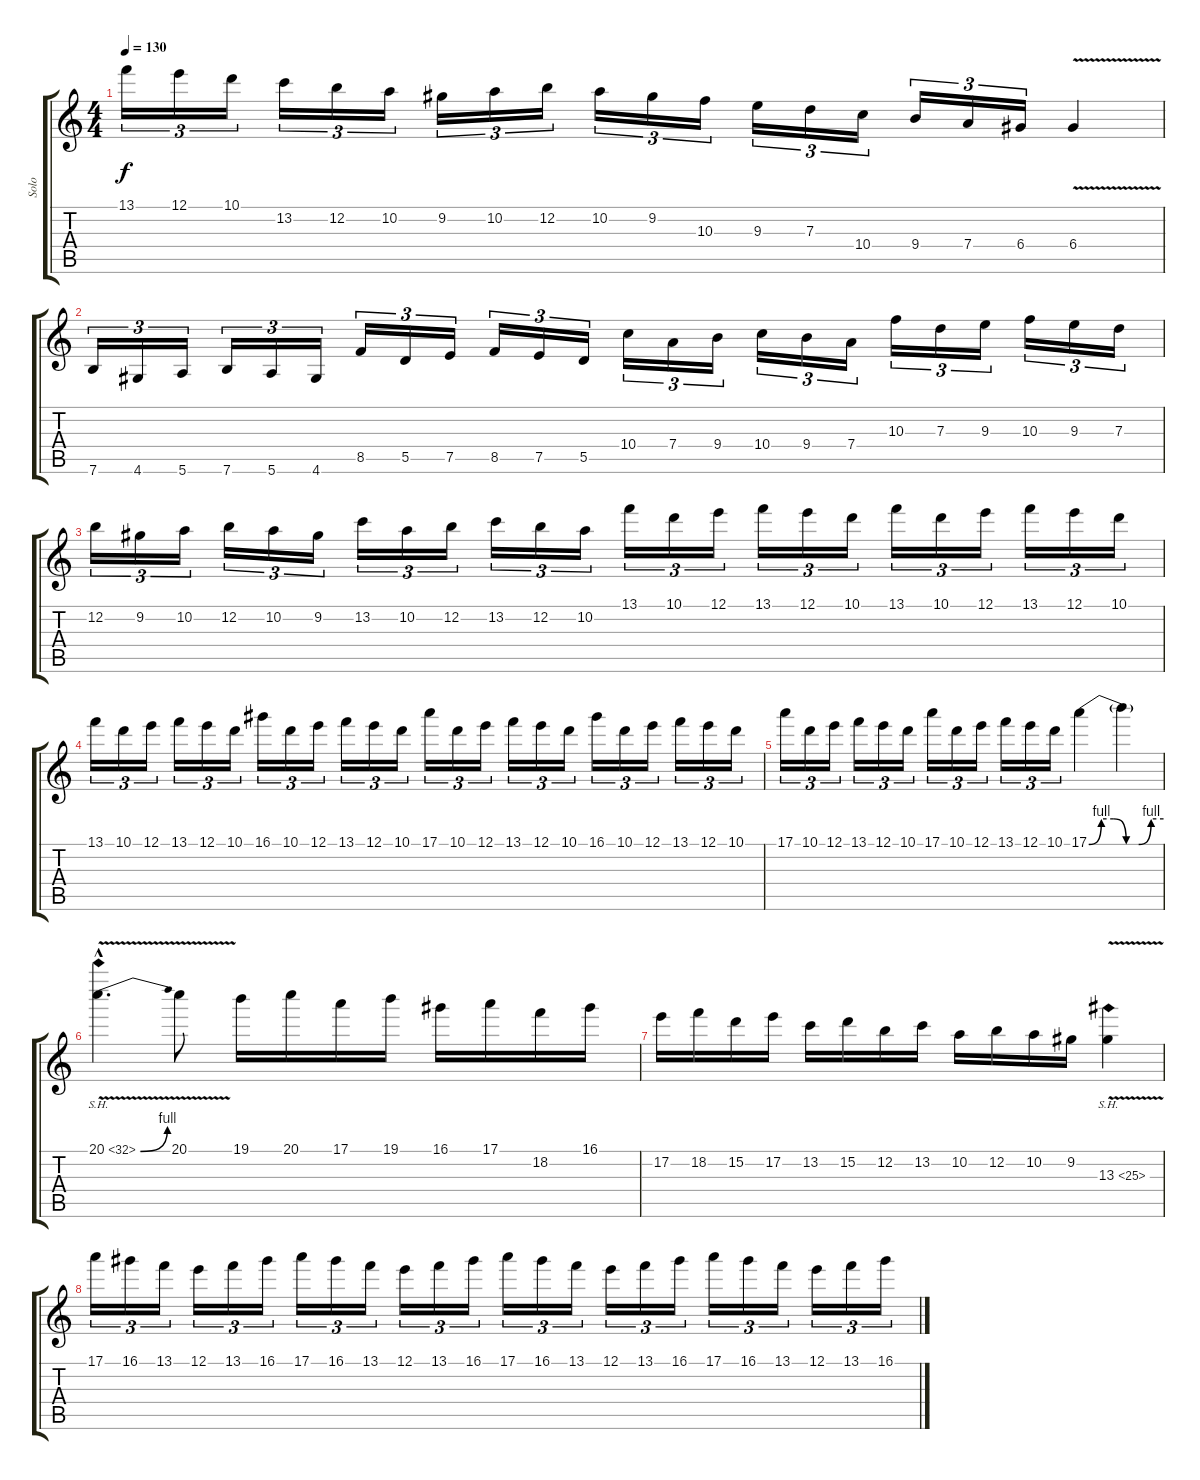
\track ("Solo" "Solo") {instrument overdrivenguitar}
\staff {score tabs}
\tuning (E4 B3 G3 D3 A2 E2) {hide}
\ts (4 4)
\tempo 130
\clef g2
\ks c
13.1.16{tu (3 2) dy f} 12.1.16{tu (3 2)} 10.1.16{tu (3 2)} 13.2.16{tu (3 2)} 12.2.16{tu (3 2)} 10.2.16{tu (3 2)} 9.2.16{tu (3 2)} 10.2.16{tu (3 2)} 12.2.16{tu (3 2)} 10.2.16{tu (3 2)} 9.2.16{tu (3 2)} 10.3.16{tu (3 2)} 9.3.16{tu (3 2)} 7.3.16{tu (3 2)} 10.4.16{tu (3 2)} 9.4.16{tu (3 2)} 7.4.16{tu (3 2)} 6.4.16{tu (3 2)} 6.4{v}.4 |
7.6.16{tu (3 2)} 4.6.16{tu (3 2)} 5.6.16{tu (3 2)} 7.6.16{tu (3 2)} 5.6.16{tu (3 2)} 4.6.16{tu (3 2)} 8.5.16{tu (3 2)} 5.5.16{tu (3 2)} 7.5.16{tu (3 2)} 8.5.16{tu (3 2)} 7.5.16{tu (3 2)} 5.5.16{tu (3 2)} 10.4.16{tu (3 2)} 7.4.16{tu (3 2)} 9.4.16{tu (3 2)} 10.4.16{tu (3 2)} 9.4.16{tu (3 2)} 7.4.16{tu (3 2)} 10.3.16{tu (3 2)} 7.3.16{tu (3 2)} 9.3.16{tu (3 2)} 10.3.16{tu (3 2)} 9.3.16{tu (3 2)} 7.3.16{tu (3 2)} |
12.2.16{tu (3 2)} 9.2.16{tu (3 2)} 10.2.16{tu (3 2)} 12.2.16{tu (3 2)} 10.2.16{tu (3 2)} 9.2.16{tu (3 2)} 13.2.16{tu (3 2)} 10.2.16{tu (3 2)} 12.2.16{tu (3 2)} 13.2.16{tu (3 2)} 12.2.16{tu (3 2)} 10.2.16{tu (3 2)} 13.1.16{tu (3 2)} 10.1.16{tu (3 2)} 12.1.16{tu (3 2)} 13.1.16{tu (3 2)} 12.1.16{tu (3 2)} 10.1.16{tu (3 2)} 13.1.16{tu (3 2)} 10.1.16{tu (3 2)} 12.1.16{tu (3 2)} 13.1.16{tu (3 2)} 12.1.16{tu (3 2)} 10.1.16{tu (3 2)} |
13.1.16{tu (3 2)} 10.1.16{tu (3 2)} 12.1.16{tu (3 2)} 13.1.16{tu (3 2)} 12.1.16{tu (3 2)} 10.1.16{tu (3 2)} 16.1.16{tu (3 2)} 10.1.16{tu (3 2)} 12.1.16{tu (3 2)} 13.1.16{tu (3 2)} 12.1.16{tu (3 2)} 10.1.16{tu (3 2)} 17.1.16{tu (3 2)} 10.1.16{tu (3 2)} 12.1.16{tu (3 2)} 13.1.16{tu (3 2)} 12.1.16{tu (3 2)} 10.1.16{tu (3 2)} 16.1.16{tu (3 2)} 10.1.16{tu (3 2)} 12.1.16{tu (3 2)} 13.1.16{tu (3 2)} 12.1.16{tu (3 2)} 10.1.16{tu (3 2)} |
17.1.16{tu (3 2)} 10.1.16{tu (3 2)} 12.1.16{tu (3 2)} 13.1.16{tu (3 2)} 12.1.16{tu (3 2)} 10.1.16{tu (3 2)} 17.1.16{tu (3 2)} 10.1.16{tu (3 2)} 12.1.16{tu (3 2)} 13.1.16{tu (3 2)} 12.1.16{tu (3 2)} 10.1.16{tu (3 2)} 17.1{be (custom 0 0 10 4 20 4 30 0 40 0 50 4 60 4)}.4 17.1{t}.4 |
20.1{be (bend 0 0 60 4) sh 12 v hac}.4{d} 20.1{v}.8 19.1.16 20.1.16 17.1.16 19.1.16 16.1.16 17.1.16 18.2.16 16.1.16 |
17.2.16 18.2.16 15.2.16 17.2.16 13.2.16 15.2.16 12.2.16 13.2.16 10.2.16 12.2.16 10.2.16 9.2.16 13.3{sh 12 v}.4 |
17.1.16{tu (3 2)} 16.1.16{tu (3 2)} 13.1.16{tu (3 2)} 12.1.16{tu (3 2)} 13.1.16{tu (3 2)} 16.1.16{tu (3 2)} 17.1.16{tu (3 2)} 16.1.16{tu (3 2)} 13.1.16{tu (3 2)} 12.1.16{tu (3 2)} 13.1.16{tu (3 2)} 16.1.16{tu (3 2)} 17.1.16{tu (3 2)} 16.1.16{tu (3 2)} 13.1.16{tu (3 2)} 12.1.16{tu (3 2)} 13.1.16{tu (3 2)} 16.1.16{tu (3 2)} 17.1.16{tu (3 2)} 16.1.16{tu (3 2)} 13.1.16{tu (3 2)} 12.1.16{tu (3 2)} 13.1.16{tu (3 2)} 16.1.16{tu (3 2)}
